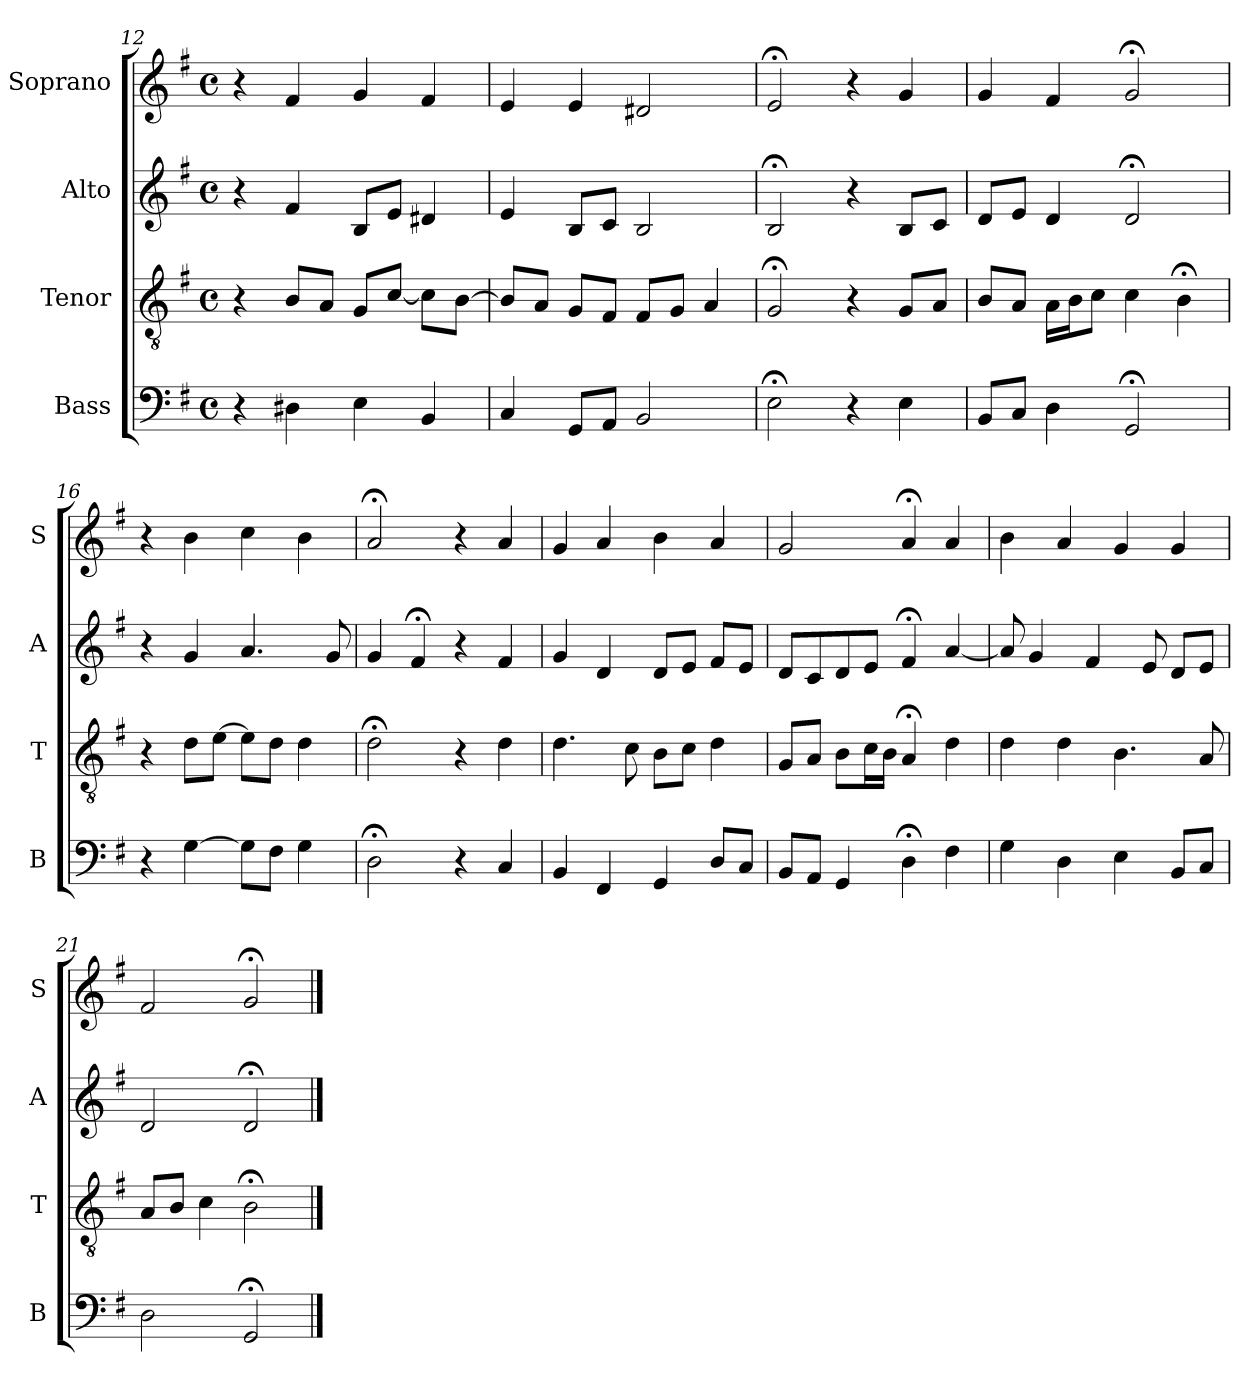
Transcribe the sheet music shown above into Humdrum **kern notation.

**kern	**kern	**kern	**kern
*part4	*part3	*part2	*part1
*staff4	*staff3	*staff2	*staff1
*I"Bass	*I"Tenor	*I"Alto	*I"Soprano
*I'B	*I'T	*I'A	*I'S
*clefF4	*clefGv2	*clefG2	*clefG2
*k[f#]	*k[f#]	*k[f#]	*k[f#]
*G:	*G:	*G:	*G:
*M4/4	*M4/4	*M4/4	*M4/4
*met(c)	*met(c)	*met(c)	*met(c)
=12	=12	=12	=12
4r	4r	4r	4r
4D#X	8BL	4f#	4f#
.	8AJ	.	.
4E	8GL	8BL	4g
.	[8cJ	8eJ	.
4BB	8cL]	4d#X	4f#
.	[8BJ	.	.
=13	=13	=13	=13
4C	8BL]	4e	4e
.	8AJ	.	.
8GGL	8GL	8BL	4e
8AAJ	8F#J	8cJ	.
2BB	8F#L	2B	2d#X
.	8GJ	.	.
.	4A	.	.
=14	=14	=14	=14
2E;<	2G;<	2B;<	2e;<
4r	4r	4r	4r
4E	8GL	8BL	4g
.	8AJ	8cJ	.
=15	=15	=15	=15
8BBL	8BL	8dL	4g
8CJ	8AJ	8eJ	.
4D	16ALL	4d	4f#
.	16BJ	.	.
.	8cJ	.	.
2GG;<	4c	2d;<	2g;<
.	4B;<	.	.
=16	=16	=16	=16
4r	4r	4r	4r
[4G	8dL	4g	4b
.	[8eJ	.	.
8GL]	8eL]	4.a	4cc
8F#J	8dJ	.	.
4G	4d	.	4b
.	.	8g	.
=17	=17	=17	=17
2D;<	2d;<	4g	2a;<
.	.	4f#;<	.
4r	4r	4r	4r
4C	4d	4f#	4a
=18	=18	=18	=18
4BB	4.d	4g	4g
4FF#	.	4d	4a
.	8c	.	.
4GG	8BL	8dL	4b
.	8cJ	8eJ	.
8DL	4d	8f#L	4a
8CJ	.	8eJ	.
=19	=19	=19	=19
8BBL	8GL	8dL	2g
8AAJ	8AJ	8c	.
4GG	8BL	8d	.
.	16cL	8eJ	.
.	16BJJ	.	.
4D;<	4A;<i	4f#;<i	4a;<
4F#	4di	[4ai	4a
=20	=20	=20	=20
4G	4d	8ai]	4b
.	.	4g	.
4D	4d	.	4a
.	.	4f#	.
4E	4.B	.	4g
.	.	8e	.
8BBL	.	8dL	4g
8CJ	8A	8eJ	.
=21	=21	=21	=21
2D	8AL	2d	2f#
.	8BJ	.	.
.	4c	.	.
2GG;<	2B;<	2d;<	2g;<
==	==	==	==
*-	*-	*-	*-
